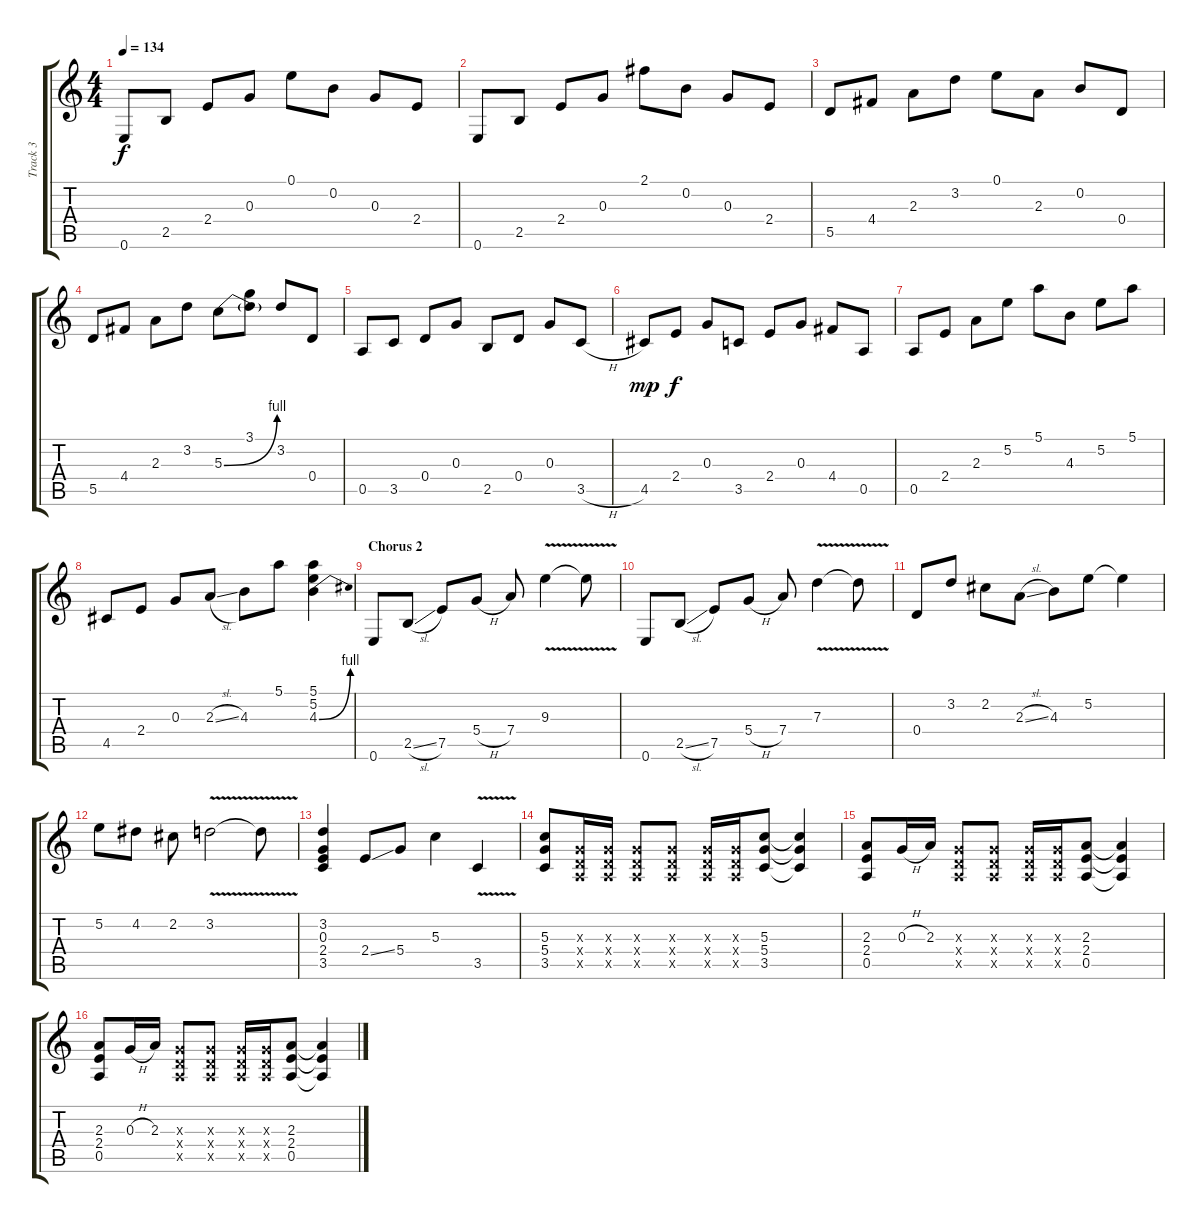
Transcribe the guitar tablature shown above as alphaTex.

\track ("Track 3" "Track 3") {instrument overdrivenguitar}
\staff {score tabs}
\tuning (E4 B3 G3 D3 A2 E2) {hide}
\ts (4 4)
\tempo 134
\clef g2
\ks c
0.6.8{dy f} 2.5.8 2.4.8 0.3.8 0.1.8 0.2.8 0.3.8 2.4.8 |
0.6.8 2.5.8 2.4.8 0.3.8 2.1.8 0.2.8 0.3.8 2.4.8 |
5.5.8 4.4.8 2.3.8 3.2.8 0.1.8 2.3.8 0.2.8 0.4.8 |
5.5.8 4.4.8 2.3.8 3.2.8 5.3{be (bend 0 0 60 4)}.8 (3.1 5.3{t}).8 3.2.8 0.4.8 |
0.5.8 3.5.8 0.4.8 0.3.8 2.5.8 0.4.8 0.3.8 3.5{h}.8 |
4.5.8{dy mp} 2.4.8{dy f} 0.3.8 3.5.8 2.4.8 0.3.8 4.4.8 0.5.8 |
0.5.8 2.4.8 2.3.8 5.2.8 5.1.8 4.3.8 5.2.8 5.1.8 |
4.5.8 2.4.8 0.3.8 2.3{sl}.8 4.3.8 5.1.8 (5.1 5.2 4.3{be (bend 0 0 60 4)}).4 |
\section ("" "Chorus 2")
0.6.8 2.5{sl}.8 7.5.8 5.4{h}.8 7.4.8 9.3{v}.4 9.3{t}.8 |
0.6.8 2.5{sl}.8 7.5.8 5.4{h}.8 7.4.8 7.3{v}.4 7.3{t}.8 |
0.4.8 3.2.8 2.2.8 2.3{sl}.8 4.3.8 5.2.8 5.2{t}.4 |
5.2.8 4.2.8 2.2.8 3.2{v}.2 3.2{t}.8 |
(3.2 0.3 2.4 3.5).4 2.4{ss}.8 5.4.8 5.3.4 3.5{v}.4 |
(5.3 5.4 3.5).8 (0.3{x} 0.4{x} 0.5{x}).16 (0.3{x} 0.4{x} 0.5{x}).16 (0.3{x} 0.4{x} 0.5{x}).8 (0.3{x} 0.4{x} 0.5{x}).8 (0.3{x} 0.4{x} 0.5{x}).16 (0.3{x} 0.4{x} 0.5{x}).16 (5.3 5.4 3.5).8 (5.3{t} 5.4{t} 3.5{t}).4 |
(2.3 2.4 0.5).8 0.3{h}.16 2.3.16 (0.3{x} 0.4{x} 0.5{x}).8 (0.3{x} 0.4{x} 0.5{x}).8 (0.3{x} 0.4{x} 0.5{x}).16 (0.3{x} 0.4{x} 0.5{x}).16 (2.3 2.4 0.5).8 (2.3{t} 2.4{t} 0.5{t}).4 |
(2.3 2.4 0.5).8 0.3{h}.16 2.3.16 (0.3{x} 0.4{x} 0.5{x}).8 (0.3{x} 0.4{x} 0.5{x}).8 (0.3{x} 0.4{x} 0.5{x}).16 (0.3{x} 0.4{x} 0.5{x}).16 (2.3 2.4 0.5).8 (2.3{t} 2.4{t} 0.5{t}).4
